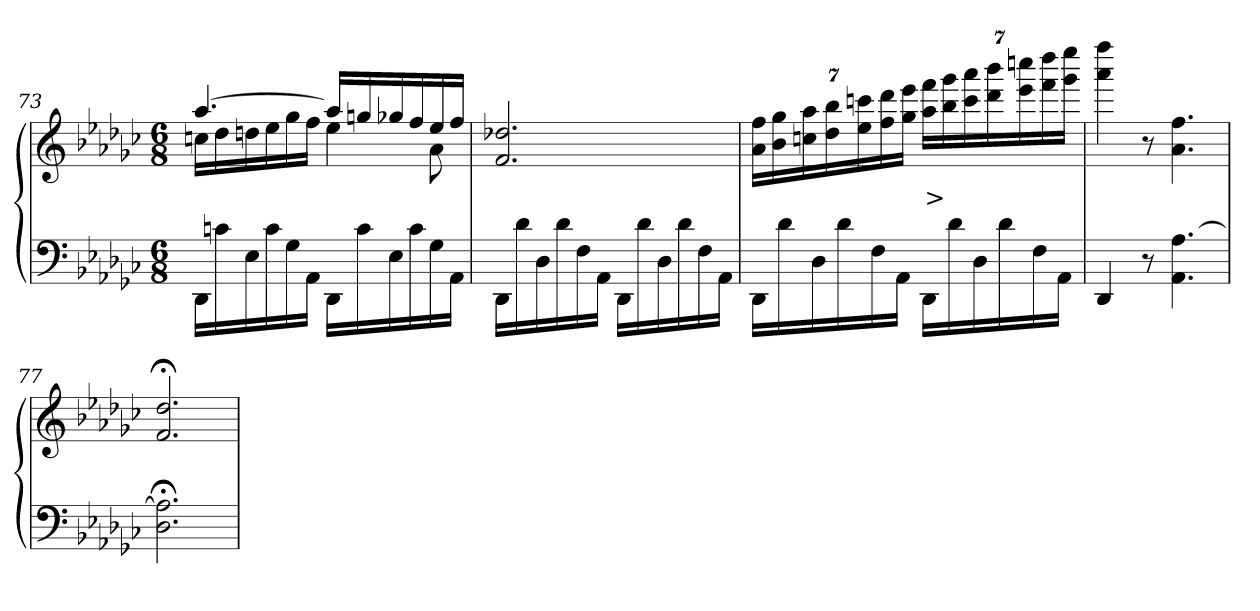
**kern	**kern	**text
*part2	*part1	*part1
*staff2	*staff1	*staff1
*clefF4	*clefG2	*
*k[b-e-a-d-g-c-]	*k[b-e-a-d-g-c-]	*
*M6/8	*M6/8	*
=73	=73	=73
*	*^	*
16DD-LL	[4.aa-	16ccnLL	.
16cn	.	16dd-	.
16E-	.	16ddn	.
16c	.	16ee-	.
16G-	.	16gg-	.
16AA-JJ	.	16ffJJ	.
16DD-LL	16aa-LL]	4ee-	.
16c	16ggn	.	.
16E-	16gg-X	.	.
16c	16ff	.	.
16G-	16ee-	8a-	.
16AA-JJ	16ffJJ	.	.
*	*v	*v	*
=74	=74	=74
16DD-LL	2.dd-X 2.f	.
16d-	.	.
16D-	.	.
16d-	.	.
16F	.	.
16AA-JJ	.	.
16DD-LL	.	.
16d-	.	.
16D-	.	.
16d-	.	.
16F	.	.
16AA-JJ	.	.
=75	=75	=75
16DD-LL	56%3ff 56%3a-LL	.
.	56%3gg- 56%3b-	.
16d-	.	.
.	56%3aa- 56%3ccn	.
16D-	.	.
.	56%3bb- 56%3dd-	.
16d-	.	.
.	56%3ccc 56%3ee-	.
16F	.	.
.	56%3ddd- 56%3ff	.
16AA-JJ	.	.
.	56%3eee- 56%3gg-JJ	.
16DD-LL	56%3fff 56%3aa-LL	>
.	56%3ggg- 56%3bb-	.
16d-	.	.
.	56%3aaa- 56%3ccc	.
16D-	.	.
.	56%3bbb- 56%3ddd-	.
16d-	.	.
.	56%3cccc 56%3eee-	.
16F	.	.
.	56%3dddd- 56%3fff	.
16AA-JJ	.	.
.	56%3eeee- 56%3ggg-JJ	.
=76	=76	=76
4DD-	4ffff 4aaa-	.
8r	8r	.
[4.A- 4.AA-	4.ff 4.a-	.
=77	=77	=77
2.A-];< 2.D-;<	2.dd-;< 2.f;<	.
=	=	=
*-	*-	*-
